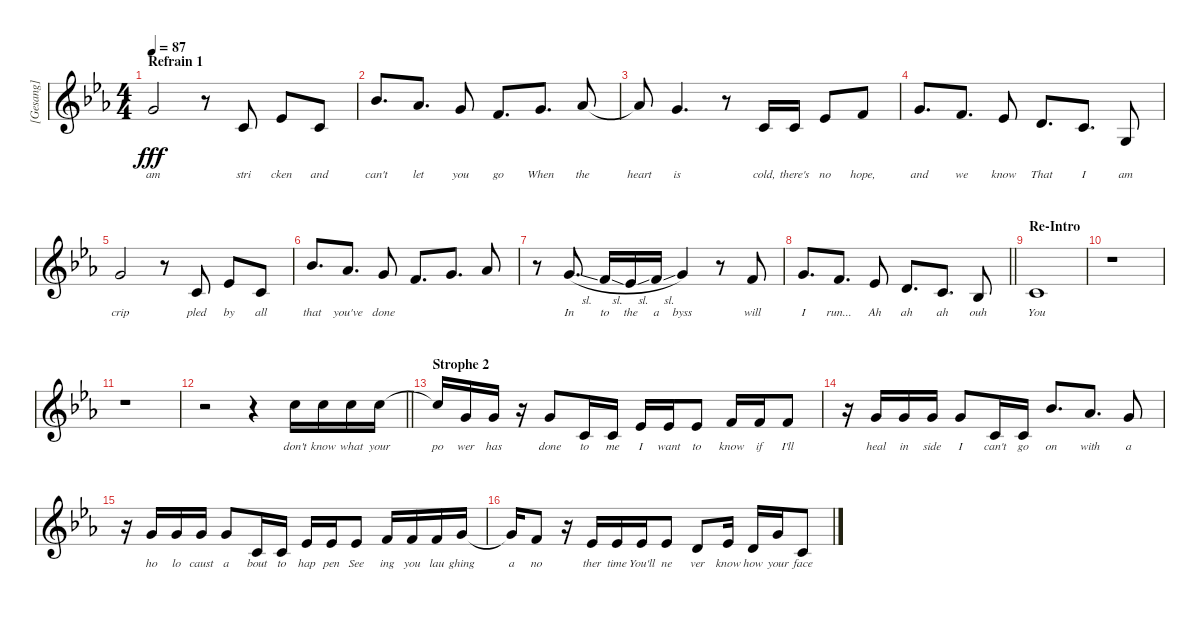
\track ("[Gesang]" "[Gesang]") {instrument tenorsax}
\staff {score}
\tuning (E4 B3 G3 D3 A2 E2) {hide}
\ts (4 4)
\section ("" "Refrain 1")
\tempo 87
\clef g2
\ks cminor
8.2.2{lyrics (0 "am") lyrics (1 "") lyrics (2 "") lyrics (3 "") lyrics (4 "") dy fff} r.8 5.3.8{lyrics (0 "stri") lyrics (1 "") lyrics (2 "") lyrics (3 "") lyrics (4 "")} 8.3.8{lyrics (0 "cken") lyrics (1 "") lyrics (2 "") lyrics (3 "") lyrics (4 "")} 5.3.8{lyrics (0 "and") lyrics (1 "") lyrics (2 "") lyrics (3 "") lyrics (4 "")} |
11.2.8{d lyrics (0 "can't") lyrics (1 "") lyrics (2 "") lyrics (3 "") lyrics (4 "")} 9.2.8{d lyrics (0 "let") lyrics (1 "") lyrics (2 "") lyrics (3 "") lyrics (4 "")} 8.2.8{lyrics (0 "you") lyrics (1 "") lyrics (2 "") lyrics (3 "") lyrics (4 "")} 6.2.8{d lyrics (0 "go") lyrics (1 "") lyrics (2 "") lyrics (3 "") lyrics (4 "")} 8.2.8{d lyrics (0 "When") lyrics (1 "") lyrics (2 "") lyrics (3 "") lyrics (4 "")} 9.2.8{lyrics (0 "the") lyrics (1 "") lyrics (2 "") lyrics (3 "") lyrics (4 "")} |
9.2{t}.8{lyrics (0 "heart") lyrics (1 "") lyrics (2 "") lyrics (3 "") lyrics (4 "")} 8.2.4{d lyrics (0 "is") lyrics (1 "") lyrics (2 "") lyrics (3 "") lyrics (4 "")} r.8 5.3.16{lyrics (0 "cold,") lyrics (1 "") lyrics (2 "") lyrics (3 "") lyrics (4 "")} 5.3.16{lyrics (0 "there's") lyrics (1 "") lyrics (2 "") lyrics (3 "") lyrics (4 "")} 8.3.8{lyrics (0 "no") lyrics (1 "") lyrics (2 "") lyrics (3 "") lyrics (4 "")} 10.3.8{lyrics (0 "hope,") lyrics (1 "") lyrics (2 "") lyrics (3 "") lyrics (4 "")} |
8.2.8{d lyrics (0 "and") lyrics (1 "") lyrics (2 "") lyrics (3 "") lyrics (4 "")} 6.2.8{d lyrics (0 "we") lyrics (1 "") lyrics (2 "") lyrics (3 "") lyrics (4 "")} 4.2.8{lyrics (0 "know") lyrics (1 "") lyrics (2 "") lyrics (3 "") lyrics (4 "")} 3.2.8{d lyrics (0 "That") lyrics (1 "") lyrics (2 "") lyrics (3 "") lyrics (4 "")} 1.2.8{d lyrics (0 "I") lyrics (1 "") lyrics (2 "") lyrics (3 "") lyrics (4 "")} 0.3.8{lyrics (0 "am") lyrics (1 "") lyrics (2 "") lyrics (3 "") lyrics (4 "")} |
8.2.2{lyrics (0 "crip") lyrics (1 "") lyrics (2 "") lyrics (3 "") lyrics (4 "")} r.8 5.3.8{lyrics (0 "pled") lyrics (1 "") lyrics (2 "") lyrics (3 "") lyrics (4 "")} 8.3.8{lyrics (0 "by") lyrics (1 "") lyrics (2 "") lyrics (3 "") lyrics (4 "")} 5.3.8{lyrics (0 "all") lyrics (1 "") lyrics (2 "") lyrics (3 "") lyrics (4 "")} |
11.2.8{d lyrics (0 "that") lyrics (1 "") lyrics (2 "") lyrics (3 "") lyrics (4 "")} 9.2.8{d lyrics (0 "you've") lyrics (1 "") lyrics (2 "") lyrics (3 "") lyrics (4 "")} 8.2.8{lyrics (0 "done") lyrics (1 "") lyrics (2 "") lyrics (3 "") lyrics (4 "")} 6.2.8{d lyrics (0 "") lyrics (1 "") lyrics (2 "") lyrics (3 "") lyrics (4 "")} 8.2.8{d lyrics (0 "") lyrics (1 "") lyrics (2 "") lyrics (3 "") lyrics (4 "")} 9.2.8{lyrics (0 "") lyrics (1 "") lyrics (2 "") lyrics (3 "") lyrics (4 "")} |
r.8 8.2{sl}.8{d lyrics (0 "In") lyrics (1 "") lyrics (2 "") lyrics (3 "") lyrics (4 "")} 6.2{sl}.16{lyrics (0 "to") lyrics (1 "") lyrics (2 "") lyrics (3 "") lyrics (4 "")} 4.2{sl}.16{lyrics (0 "the") lyrics (1 "") lyrics (2 "") lyrics (3 "") lyrics (4 "")} 6.2{sl}.16{lyrics (0 "a") lyrics (1 "") lyrics (2 "") lyrics (3 "") lyrics (4 "")} 8.2.4{lyrics (0 "byss") lyrics (1 "") lyrics (2 "") lyrics (3 "") lyrics (4 "")} r.8 6.2.8{lyrics (0 "will") lyrics (1 "") lyrics (2 "") lyrics (3 "") lyrics (4 "")} |
\barLineRight lightlight
8.2.8{d lyrics (0 "I") lyrics (1 "") lyrics (2 "") lyrics (3 "") lyrics (4 "")} 6.2.8{d lyrics (0 "run...") lyrics (1 "") lyrics (2 "") lyrics (3 "") lyrics (4 "")} 4.2.8{lyrics (0 "Ah") lyrics (1 "") lyrics (2 "") lyrics (3 "") lyrics (4 "")} 3.2.8{d lyrics (0 "ah") lyrics (1 "") lyrics (2 "") lyrics (3 "") lyrics (4 "")} 1.2.8{d lyrics (0 "ah") lyrics (1 "") lyrics (2 "") lyrics (3 "") lyrics (4 "")} 3.3.8{lyrics (0 "ouh") lyrics (1 "") lyrics (2 "") lyrics (3 "") lyrics (4 "")} |
\section ("" "Re-Intro")
5.3.1{lyrics (0 "You") lyrics (1 "") lyrics (2 "") lyrics (3 "") lyrics (4 "")} |
r.1 |
r.1 |
\barLineRight lightlight
r.2 r.4 13.2.16{lyrics (0 "don't") lyrics (1 "") lyrics (2 "") lyrics (3 "") lyrics (4 "")} 13.2.16{lyrics (0 "know") lyrics (1 "") lyrics (2 "") lyrics (3 "") lyrics (4 "")} 13.2.16{lyrics (0 "what") lyrics (1 "") lyrics (2 "") lyrics (3 "") lyrics (4 "")} 13.2.16{lyrics (0 "your") lyrics (1 "") lyrics (2 "") lyrics (3 "") lyrics (4 "")} |
\section ("" "Strophe 2")
13.2{t}.16{lyrics (0 "po") lyrics (1 "") lyrics (2 "") lyrics (3 "") lyrics (4 "")} 8.2.16{lyrics (0 "wer") lyrics (1 "") lyrics (2 "") lyrics (3 "") lyrics (4 "")} 8.2.16{lyrics (0 "has") lyrics (1 "") lyrics (2 "") lyrics (3 "") lyrics (4 "")} r.16 8.2.8{lyrics (0 "done") lyrics (1 "") lyrics (2 "") lyrics (3 "") lyrics (4 "")} 5.3.16{lyrics (0 "to") lyrics (1 "") lyrics (2 "") lyrics (3 "") lyrics (4 "")} 5.3.16{lyrics (0 "me") lyrics (1 "") lyrics (2 "") lyrics (3 "") lyrics (4 "")} 8.3.16{lyrics (0 "I") lyrics (1 "") lyrics (2 "") lyrics (3 "") lyrics (4 "")} 8.3.16{lyrics (0 "want") lyrics (1 "") lyrics (2 "") lyrics (3 "") lyrics (4 "")} 8.3.8{lyrics (0 "to") lyrics (1 "") lyrics (2 "") lyrics (3 "") lyrics (4 "")} 10.3.16{lyrics (0 "know") lyrics (1 "") lyrics (2 "") lyrics (3 "") lyrics (4 "")} 10.3.16{lyrics (0 "if") lyrics (1 "") lyrics (2 "") lyrics (3 "") lyrics (4 "")} 10.3.8{lyrics (0 "I'll") lyrics (1 "") lyrics (2 "") lyrics (3 "") lyrics (4 "")} |
r.16 8.2.16{lyrics (0 "heal") lyrics (1 "") lyrics (2 "") lyrics (3 "") lyrics (4 "")} 8.2.16{lyrics (0 "in") lyrics (1 "") lyrics (2 "") lyrics (3 "") lyrics (4 "")} 8.2.16{lyrics (0 "side") lyrics (1 "") lyrics (2 "") lyrics (3 "") lyrics (4 "")} 8.2.8{lyrics (0 "I") lyrics (1 "") lyrics (2 "") lyrics (3 "") lyrics (4 "")} 5.3.16{lyrics (0 "can't") lyrics (1 "") lyrics (2 "") lyrics (3 "") lyrics (4 "")} 5.3.16{lyrics (0 "go") lyrics (1 "") lyrics (2 "") lyrics (3 "") lyrics (4 "")} 11.2.8{d lyrics (0 "on") lyrics (1 "") lyrics (2 "") lyrics (3 "") lyrics (4 "")} 9.2.8{d lyrics (0 "with") lyrics (1 "") lyrics (2 "") lyrics (3 "") lyrics (4 "")} 8.2.8{lyrics (0 "a") lyrics (1 "") lyrics (2 "") lyrics (3 "") lyrics (4 "")} |
r.16 8.2.16{lyrics (0 "ho") lyrics (1 "") lyrics (2 "") lyrics (3 "") lyrics (4 "")} 8.2.16{lyrics (0 "lo") lyrics (1 "") lyrics (2 "") lyrics (3 "") lyrics (4 "")} 8.2.16{lyrics (0 "caust") lyrics (1 "") lyrics (2 "") lyrics (3 "") lyrics (4 "")} 8.2.8{lyrics (0 "a") lyrics (1 "") lyrics (2 "") lyrics (3 "") lyrics (4 "")} 5.3.16{lyrics (0 "bout") lyrics (1 "") lyrics (2 "") lyrics (3 "") lyrics (4 "")} 5.3.16{lyrics (0 "to") lyrics (1 "") lyrics (2 "") lyrics (3 "") lyrics (4 "")} 8.3.16{lyrics (0 "hap") lyrics (1 "") lyrics (2 "") lyrics (3 "") lyrics (4 "")} 8.3.16{lyrics (0 "pen") lyrics (1 "") lyrics (2 "") lyrics (3 "") lyrics (4 "")} 8.3.8{lyrics (0 "See") lyrics (1 "") lyrics (2 "") lyrics (3 "") lyrics (4 "")} 10.3.16{lyrics (0 "ing") lyrics (1 "") lyrics (2 "") lyrics (3 "") lyrics (4 "")} 10.3.16{lyrics (0 "you") lyrics (1 "") lyrics (2 "") lyrics (3 "") lyrics (4 "")} 10.3.16{lyrics (0 "lau") lyrics (1 "") lyrics (2 "") lyrics (3 "") lyrics (4 "")} 12.3.16{lyrics (0 "ghing") lyrics (1 "") lyrics (2 "") lyrics (3 "") lyrics (4 "")} |
12.3{t}.16{lyrics (0 "a") lyrics (1 "") lyrics (2 "") lyrics (3 "") lyrics (4 "")} 10.3.8{lyrics (0 "no") lyrics (1 "") lyrics (2 "") lyrics (3 "") lyrics (4 "")} r.16 8.3.16{lyrics (0 "ther") lyrics (1 "") lyrics (2 "") lyrics (3 "") lyrics (4 "")} 8.3.16{lyrics (0 "time") lyrics (1 "") lyrics (2 "") lyrics (3 "") lyrics (4 "")} 8.3.16{lyrics (0 "You'll") lyrics (1 "") lyrics (2 "") lyrics (3 "") lyrics (4 "")} 8.3.8{lyrics (0 "ne") lyrics (1 "") lyrics (2 "") lyrics (3 "") lyrics (4 "")} 7.3.8{lyrics (0 "ver") lyrics (1 "") lyrics (2 "") lyrics (3 "") lyrics (4 "")} 8.3.16{lyrics (0 "know") lyrics (1 "") lyrics (2 "") lyrics (3 "") lyrics (4 "")} 7.3.16{lyrics (0 "how") lyrics (1 "") lyrics (2 "") lyrics (3 "") lyrics (4 "")} 12.3.16{lyrics (0 "your") lyrics (1 "") lyrics (2 "") lyrics (3 "") lyrics (4 "")} 5.3.8{lyrics (0 "face") lyrics (1 "") lyrics (2 "") lyrics (3 "") lyrics (4 "")}
